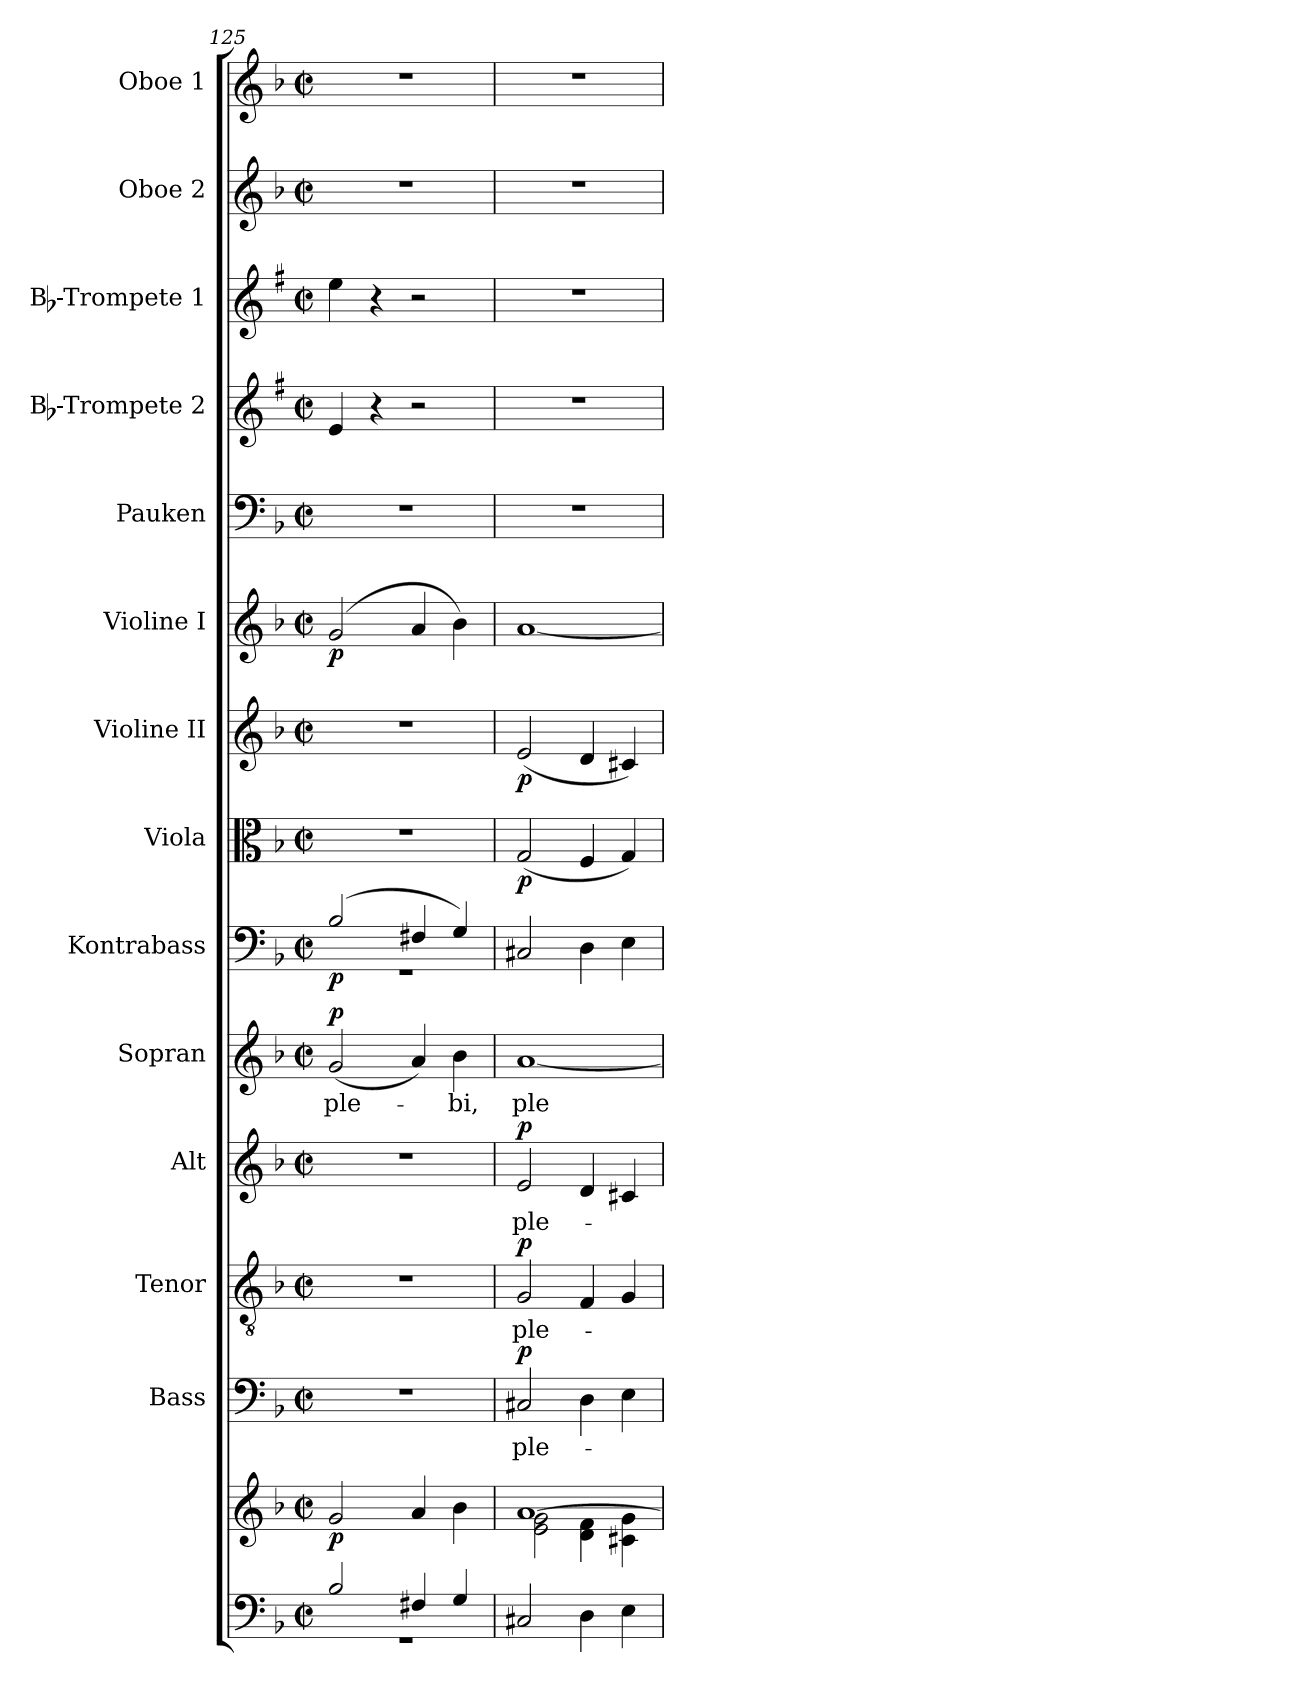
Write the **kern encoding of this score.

**kern	**kern	**dynam	**kern	**text	**dynam	**kern	**text	**dynam	**kern	**text	**dynam	**kern	**text	**dynam	**kern	**dynam	**kern	**dynam	**kern	**dynam	**kern	**dynam	**kern	**kern	**kern	**kern	**kern
*part14	*part14	*part14	*part13	*part13	*part13	*part12	*part12	*part12	*part11	*part11	*part11	*part10	*part10	*part10	*part9	*part9	*part8	*part8	*part7	*part7	*part6	*part6	*part5	*part4	*part3	*part2	*part1
*staff15	*staff14	*staff14/15	*staff13	*staff13	*staff13	*staff12	*staff12	*staff12	*staff11	*staff11	*staff11	*staff10	*staff10	*staff10	*staff9	*staff9	*staff8	*staff8	*staff7	*staff7	*staff6	*staff6	*staff5	*staff4	*staff3	*staff2	*staff1
*	*	*	*I"Bass	*	*	*I"Tenor	*	*	*I"Alt	*	*	*I"Sopran	*	*	*I"Kontrabass	*	*I"Viola	*	*I"Violine II	*	*I"Violine I	*	*I"Pauken	*I"Bb-Trompete 2	*I"Bb-Trompete 1	*I"Oboe 2	*I"Oboe 1
*	*	*	*I'B.	*	*	*I'T.	*	*	*I'A.	*	*	*I'S.	*	*	*I'Kb.	*	*I'Vla.	*	*I'Vl. II	*	*I'Vl. I	*	*I'Pk.	*I'Bb Trp. 2	*I'Bb Trp. 1	*I'Ob. 2	*I'Ob. 1
*clefF4	*clefG2	*	*clefF4	*	*	*clefGv2	*	*	*clefG2	*	*	*clefG2	*	*	*clefF4	*	*clefC3	*	*clefG2	*	*clefG2	*	*clefF4	*clefG2	*clefG2	*clefG2	*clefG2
*	*	*	*	*	*	*	*	*	*	*	*	*	*	*	*ITrd7c12	*	*	*	*	*	*	*	*	*ITrd1c2	*ITrd1c2	*	*
*k[b-]	*k[b-]	*	*k[b-]	*	*	*k[b-]	*	*	*k[b-]	*	*	*k[b-]	*	*	*k[b-]	*	*k[b-]	*	*k[b-]	*	*k[b-]	*	*k[b-]	*k[b-]	*k[b-]	*k[b-]	*k[b-]
*F:	*F:	*	*F:	*	*	*F:	*	*	*F:	*	*	*F:	*	*	*F:	*	*F:	*	*F:	*	*F:	*	*F:	*F:	*F:	*F:	*F:
*M2/2	*M2/2	*	*M2/2	*	*	*M2/2	*	*	*M2/2	*	*	*M2/2	*	*	*M2/2	*	*M2/2	*	*M2/2	*	*M2/2	*	*M2/2	*M2/2	*M2/2	*M2/2	*M2/2
*met(c|)	*met(c|)	*	*met(c|)	*	*	*met(c|)	*	*	*met(c|)	*	*	*met(c|)	*	*	*met(c|)	*	*met(c|)	*	*met(c|)	*	*met(c|)	*	*met(c|)	*met(c|)	*met(c|)	*met(c|)	*met(c|)
=125	=125	=125	=125	=125	=125	=125	=125	=125	=125	=125	=125	=125	=125	=125	=125	=125	=125	=125	=125	=125	=125	=125	=125	=125	=125	=125	=125
*^	*	*	*	*	*	*	*	*	*	*	*	*	*	*	*	*	*	*	*	*	*	*	*	*	*	*	*
!	!	!	!LO:DY:b	!	!	!	!	!	!	!	!	!	!	!LO:LY:b	!LO:DY:a	!	!LO:DY:b	!	!	!	!	!	!LO:DY:b	!	!	!	!	!
*	*	*	*	*	*	*	*	*	*	*	*	*	*	*	*	*^	*	*	*	*	*	*	*	*	*	*	*	*
2B-/	1rGG	2g/	p	1r	.	.	1r	.	.	1r	.	.	(<2g/	ple-	p	(2BB-/	1rGG	p	1r	.	1r	.	(2g/	p	1r	4d/	4dd\	1r	1r
.	.	.	.	.	.	.	.	.	.	.	.	.	.	.	.	.	.	.	.	.	.	.	.	.	.	4r	4r	.	.
4F#X/	.	4a/	.	.	.	.	.	.	.	.	.	.	4a/)	.	.	4FF#X/	.	.	.	.	.	.	4a/	.	.	2r	2r	.	.
!	!	!	!	!	!	!	!	!	!	!	!	!	!	!LO:LY:b	!	!	!	!	!	!	!	!	!	!	!	!	!	!	!
4G/	.	4b-\	.	.	.	.	.	.	.	.	.	.	4b-\	-bi,	.	4GG/)	.	.	.	.	.	.	4b-\)	.	.	.	.	.	.
*v	*v	*	*	*	*	*	*	*	*	*	*	*	*	*	*	*v	*v	*	*	*	*	*	*	*	*	*	*	*	*
=126	=126	=126	=126	=126	=126	=126	=126	=126	=126	=126	=126	=126	=126	=126	=126	=126	=126	=126	=126	=126	=126	=126	=126	=126	=126	=126	=126
*	*^	*	*	*	*	*	*	*	*	*	*	*	*	*	*	*	*	*	*	*	*	*	*	*	*	*	*
!	!	!	!	!	!LO:LY:b	!LO:DY:a	!	!LO:LY:b	!LO:DY:a	!	!LO:LY:b	!LO:DY:a	!	!LO:LY:b	!	!	!	!	!LO:DY:b	!	!LO:DY:b	!	!	!	!	!	!	!
2C#X/	[>1a	2e\ 2g\	.	2C#X/	ple-	p	2G/	ple-	p	2e/	ple-	p	[1a	ple-	.	2CC#X/	.	(<2G/	p	(<2e/	p	[1a	.	1r	1r	1r	1r	1r
4D\	.	4d\ 4f\	.	4D\	.	.	4F/	.	.	4d/	.	.	.	.	.	4DD\	.	4F/	.	4d/	.	.	.	.	.	.	.	.
4E\	.	4c#X\ 4g\	.	4E\	.	.	4G/	.	.	4c#X/	.	.	.	.	.	4EE\	.	4G/)	.	4c#X/)	.	.	.	.	.	.	.	.
*	*v	*v	*	*	*	*	*	*	*	*	*	*	*	*	*	*	*	*	*	*	*	*	*	*	*	*	*	*
=	=	=	=	=	=	=	=	=	=	=	=	=	=	=	=	=	=	=	=	=	=	=	=	=	=	=	=
*-	*-	*-	*-	*-	*-	*-	*-	*-	*-	*-	*-	*-	*-	*-	*-	*-	*-	*-	*-	*-	*-	*-	*-	*-	*-	*-	*-
